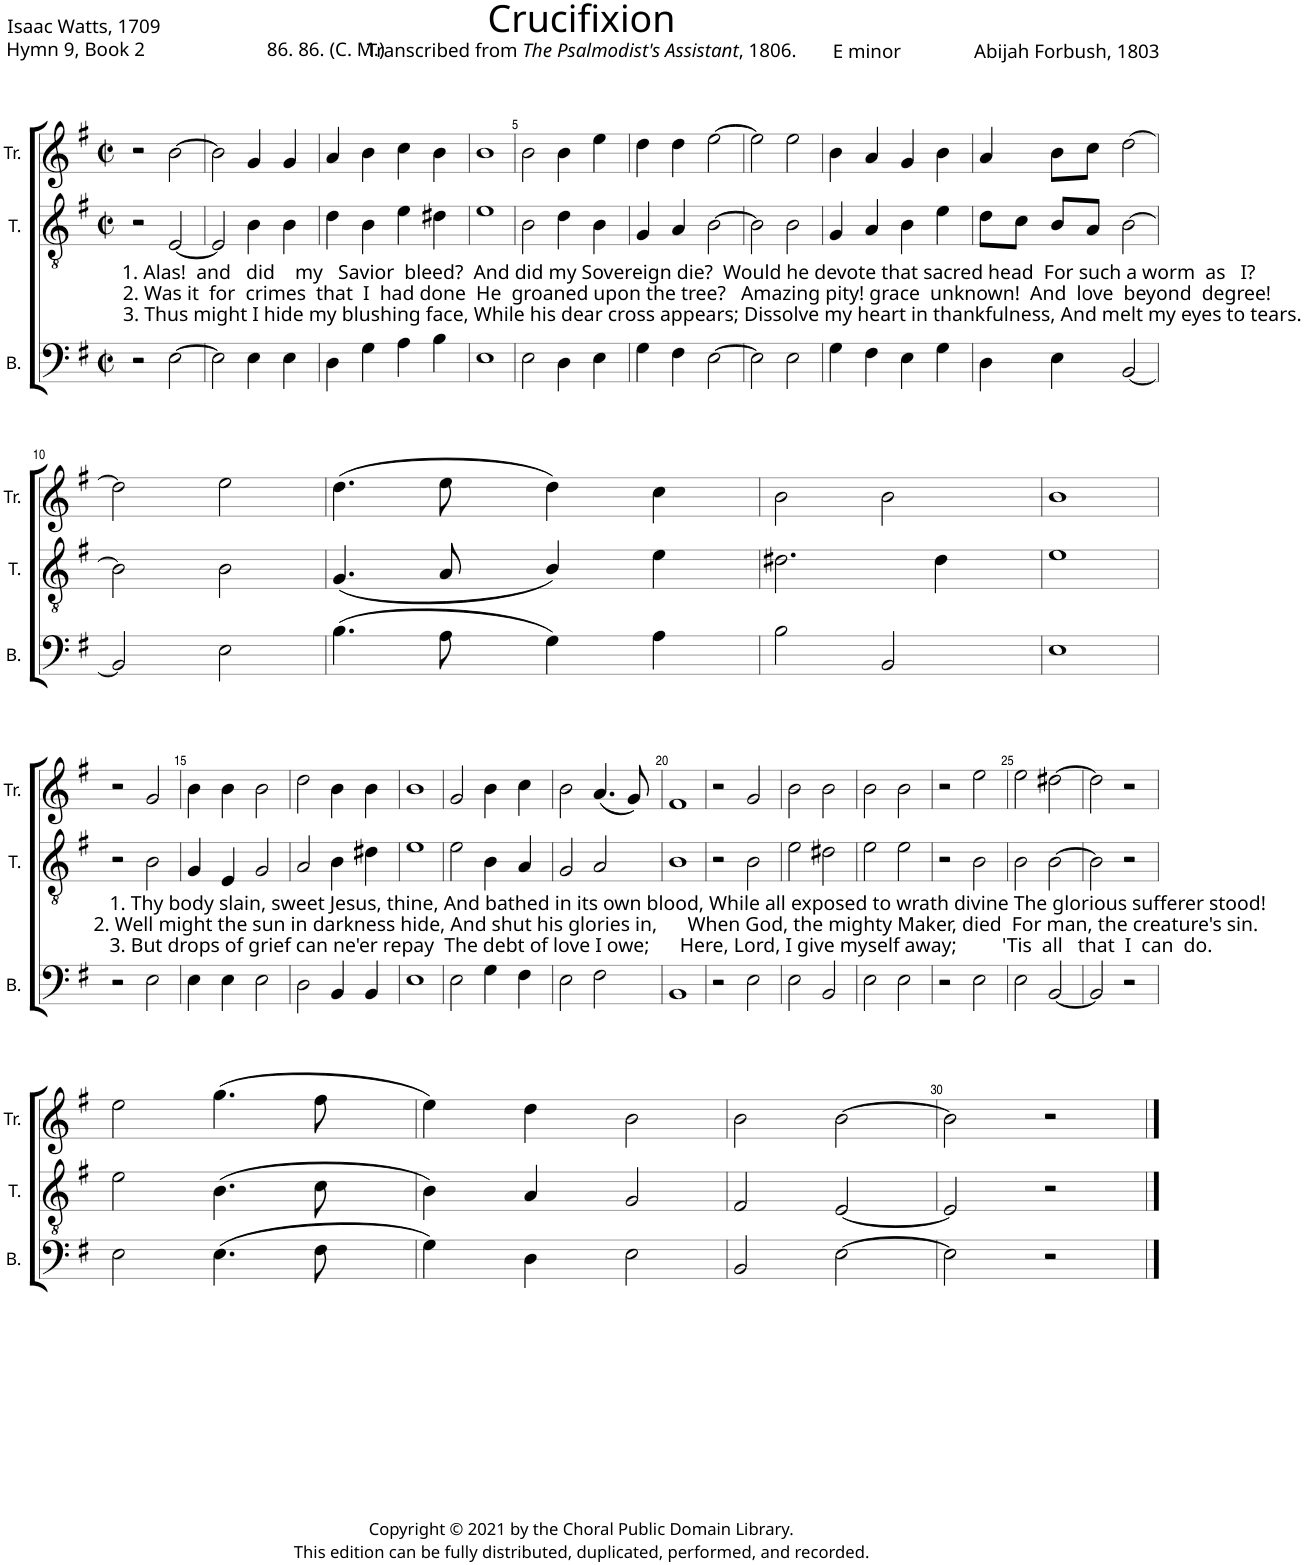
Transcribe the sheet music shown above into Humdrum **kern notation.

**kern	**kern	**kern
*part3	*part2	*part1
*staff3	*staff2	*staff1
*I"B.	*I"T.	*I"Tr.
*I'B.	*I'T.	*I'Tr.
*clefF4	*clefGv2	*clefG2
*k[f#]	*k[f#]	*k[f#]
*M2/2	*M2/2	*M2/2
*met(c|)	*met(c|)	*met(c|)
=1	=1	=1
2r	2r	2r
!LO:TX:a:t=1. Alas!  and   did    my   Savior  bleed?  And did my Sovereign die?  Would he devote that sacred head  For such a worm  as   I?	!	!
!LO:TX:a:t=2. Was it  for  crimes  that  I  had done  He  groaned upon the tree?   Amazing pity! grace  unknown!  And  love  beyond  degree!	!	!
!LO:TX:a:t=3. Thus might I hide my blushing face, While his dear cross appears; Dissolve my heart in thankfulness, And melt my eyes to tears.	!	!
[2E\	[2E/	[2b\
=2	=2	=2
2E\]	2E/]	2b\]
4E\	4B\	4g/
4E\	4B\	4g/
=3	=3	=3
4D\	4d\	4a/
4G\	4B\	4b\
4A\	4e\	4cc\
4B\	4d#X\	4b\
=4	=4	=4
1E	1e	1b
=5	=5	=5
2E\	2B\	2b\
4D\	4d\	4b\
4E\	4B\	4ee\
=6	=6	=6
4G\	4G/	4dd\
4F#\	4A/	4dd\
[2E\	[2B\	[2ee\
=7	=7	=7
2E\]	2B\]	2ee\]
2E\	2B\	2ee\
=8	=8	=8
4G\	4G/	4b\
4F#\	4A/	4a/
4E\	4B\	4g/
4G\	4e\	4b\
=9	=9	=9
4D\	8d\L	4a/
.	8c\J	.
4E\	8B/L	8b\L
.	8A/J	8cc\J
[2BB/	[2B\	[2dd\
!!LO:LB:g=z
=10	=10	=10
2BB/]	2B\]	2dd\]
2E\	2B\	2ee\
=11	=11	=11
(4.B\	(4.G/	(4.dd\
8A\	8A/	8ee\
4G\)	4B/)	4dd\)
4A\	4e\	4cc\
=12	=12	=12
2B\	2.d#X\	2b\
2BB/	.	2b\
.	4d#\	.
=13	=13	=13
1E	1e	1b
!!LO:LB:g=z
=14	=14	=14
2r	2r	2r
!LO:TX:a:t=1. Thy body slain, sweet Jesus, thine, And bathed in its own blood, While all exposed to wrath divine The glorious sufferer stood!	!	!
!LO:TX:a:t=2. Well might the sun in darkness hide, And shut his glories in,      When God, the mighty Maker, died  For man, the creature's sin.	!	!
!LO:TX:a:t=3. But drops of grief can ne'er repay  The debt of love I owe;      Here, Lord, I give myself away;         'Tis  all   that  I  can  do.	!	!
2E\	2B\	2g/
=15	=15	=15
4E\	4G/	4b\
4E\	4E/	4b\
2E\	2G/	2b\
=16	=16	=16
2D\	2A/	2dd\
4BB/	4B\	4b\
4BB/	4d#X\	4b\
=17	=17	=17
1E	1e	1b
=18	=18	=18
2E\	2e\	2g/
4G\	4B\	4b\
4F#\	4A/	4cc\
=19	=19	=19
2E\	2G/	2b\
2F#\	2A/	(4.a/
.	.	8g/)
=20	=20	=20
1BB	1B	1f#
=21	=21	=21
2r	2r	2r
2E\	2B\	2g/
=22	=22	=22
2E\	2e\	2b\
2BB/	2d#X\	2b\
=23	=23	=23
2E\	2e\	2b\
2E\	2e\	2b\
=24	=24	=24
2r	2r	2r
2E\	2B\	2ee\
=25	=25	=25
2E\	2B\	2ee\
[2BB/	[2B\	[2dd#X\
=26	=26	=26
2BB/]	2B\]	2dd#\]
2r	2r	2r
!!LO:LB:g=z
=27	=27	=27
2E\	2e\	2ee\
(4.E\	(4.B\	(4.gg\
8F#\	8c\	8ff#\
=28	=28	=28
4G\)	4B\)	4ee\)
4D\	4A/	4dd\
2E\	2G/	2b\
=29	=29	=29
2BB/	2F#/	2b\
[2E\	[2E/	[2b\
=30	=30	=30
2E\]	2E/]	2b\]
2r	2r	2r
==	==	==
*-	*-	*-
